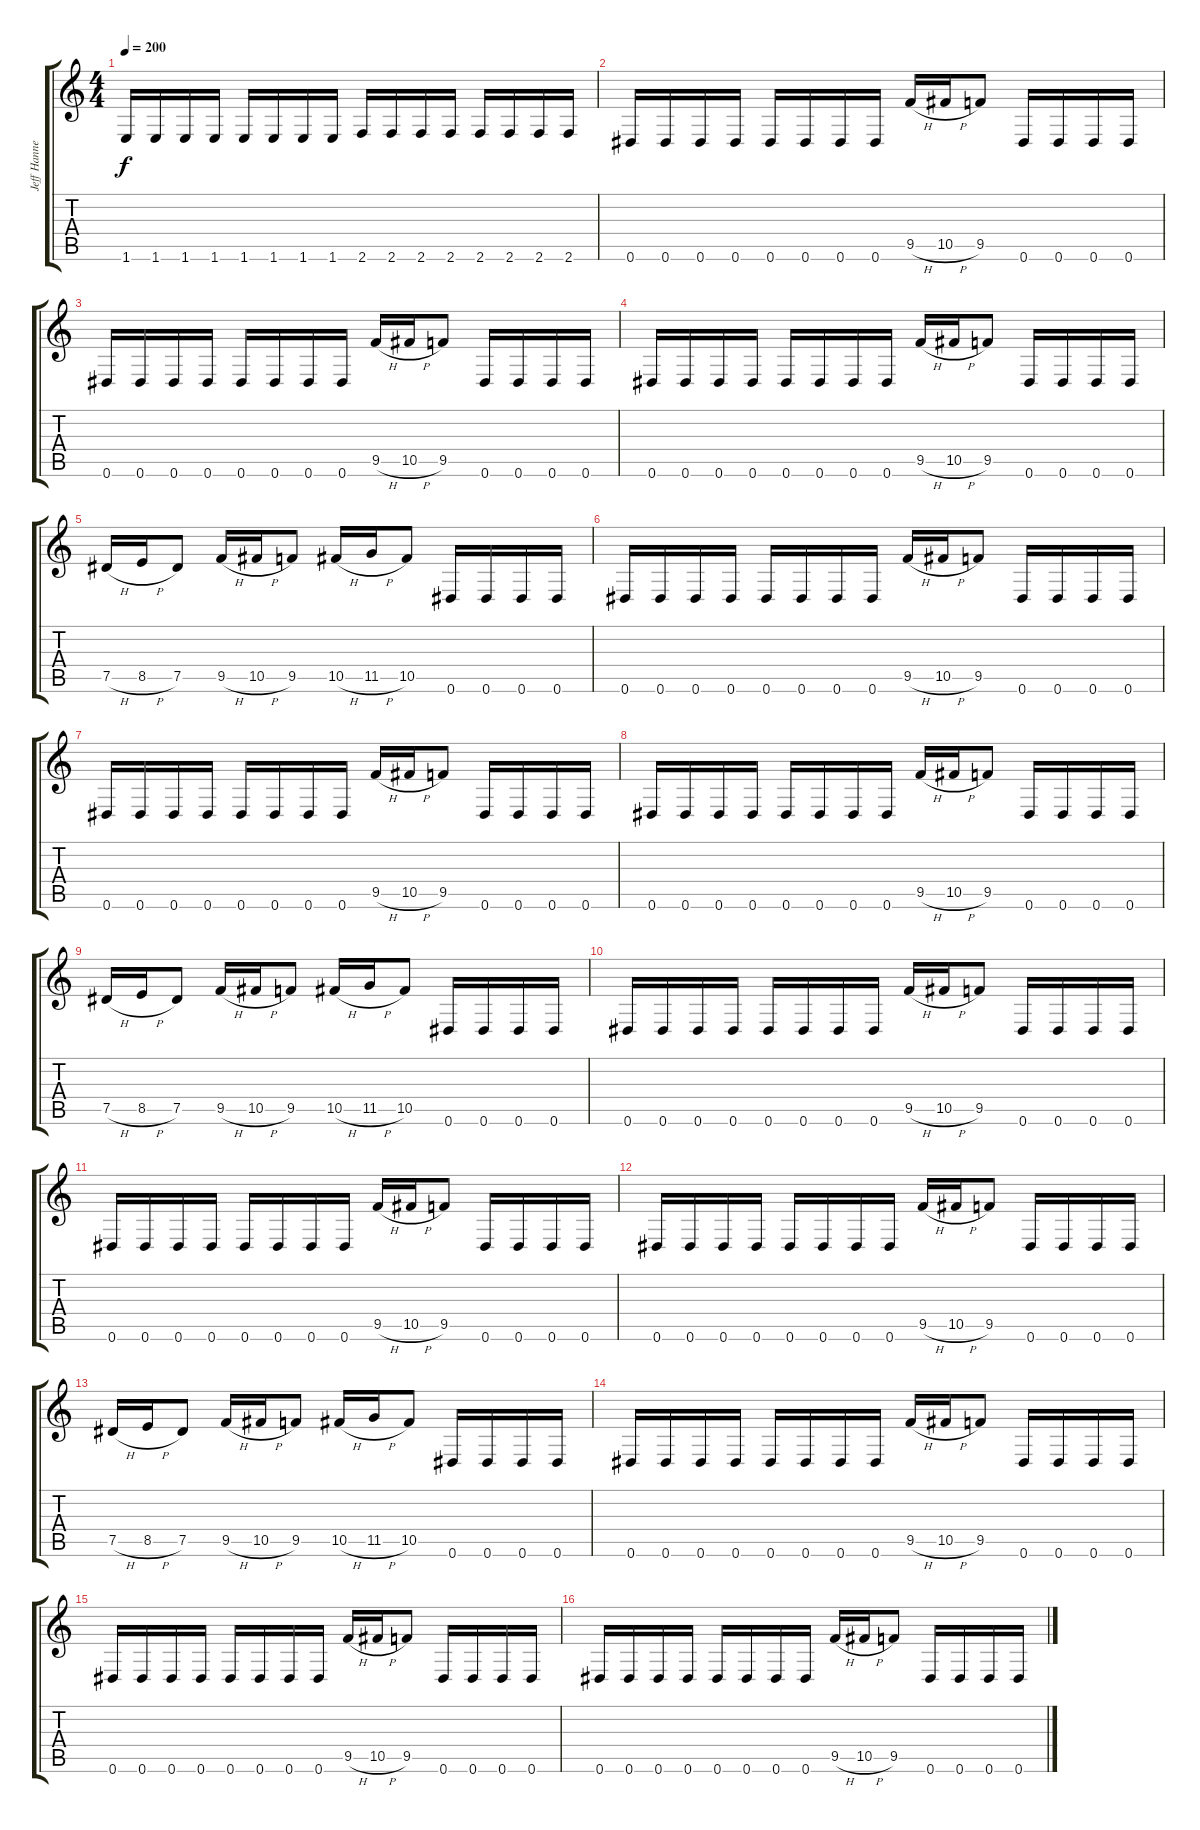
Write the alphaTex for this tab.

\track ("Jeff Hanneman" "Jeff Hanne") {instrument distortionguitar}
\staff {score tabs}
\tuning (Eb4 Bb3 Gb3 Db3 Ab2 Eb2) {hide}
\ts (4 4)
\tempo 200
\clef g2
\ks c
1.6.16{dy f} 1.6.16 1.6.16 1.6.16 1.6.16 1.6.16 1.6.16 1.6.16 2.6.16 2.6.16 2.6.16 2.6.16 2.6.16 2.6.16 2.6.16 2.6.16 |
0.6.16 0.6.16 0.6.16 0.6.16 0.6.16 0.6.16 0.6.16 0.6.16 9.5{h}.16 10.5{h}.16 9.5.8 0.6.16 0.6.16 0.6.16 0.6.16 |
0.6.16 0.6.16 0.6.16 0.6.16 0.6.16 0.6.16 0.6.16 0.6.16 9.5{h}.16 10.5{h}.16 9.5.8 0.6.16 0.6.16 0.6.16 0.6.16 |
0.6.16 0.6.16 0.6.16 0.6.16 0.6.16 0.6.16 0.6.16 0.6.16 9.5{h}.16 10.5{h}.16 9.5.8 0.6.16 0.6.16 0.6.16 0.6.16 |
7.5{h}.16 8.5{h}.16 7.5.8 9.5{h}.16 10.5{h}.16 9.5.8 10.5{h}.16 11.5{h}.16 10.5.8 0.6.16 0.6.16 0.6.16 0.6.16 |
0.6.16 0.6.16 0.6.16 0.6.16 0.6.16 0.6.16 0.6.16 0.6.16 9.5{h}.16 10.5{h}.16 9.5.8 0.6.16 0.6.16 0.6.16 0.6.16 |
0.6.16 0.6.16 0.6.16 0.6.16 0.6.16 0.6.16 0.6.16 0.6.16 9.5{h}.16 10.5{h}.16 9.5.8 0.6.16 0.6.16 0.6.16 0.6.16 |
0.6.16 0.6.16 0.6.16 0.6.16 0.6.16 0.6.16 0.6.16 0.6.16 9.5{h}.16 10.5{h}.16 9.5.8 0.6.16 0.6.16 0.6.16 0.6.16 |
7.5{h}.16 8.5{h}.16 7.5.8 9.5{h}.16 10.5{h}.16 9.5.8 10.5{h}.16 11.5{h}.16 10.5.8 0.6.16 0.6.16 0.6.16 0.6.16 |
0.6.16 0.6.16 0.6.16 0.6.16 0.6.16 0.6.16 0.6.16 0.6.16 9.5{h}.16 10.5{h}.16 9.5.8 0.6.16 0.6.16 0.6.16 0.6.16 |
0.6.16 0.6.16 0.6.16 0.6.16 0.6.16 0.6.16 0.6.16 0.6.16 9.5{h}.16 10.5{h}.16 9.5.8 0.6.16 0.6.16 0.6.16 0.6.16 |
0.6.16 0.6.16 0.6.16 0.6.16 0.6.16 0.6.16 0.6.16 0.6.16 9.5{h}.16 10.5{h}.16 9.5.8 0.6.16 0.6.16 0.6.16 0.6.16 |
7.5{h}.16 8.5{h}.16 7.5.8 9.5{h}.16 10.5{h}.16 9.5.8 10.5{h}.16 11.5{h}.16 10.5.8 0.6.16 0.6.16 0.6.16 0.6.16 |
0.6.16 0.6.16 0.6.16 0.6.16 0.6.16 0.6.16 0.6.16 0.6.16 9.5{h}.16 10.5{h}.16 9.5.8 0.6.16 0.6.16 0.6.16 0.6.16 |
0.6.16 0.6.16 0.6.16 0.6.16 0.6.16 0.6.16 0.6.16 0.6.16 9.5{h}.16 10.5{h}.16 9.5.8 0.6.16 0.6.16 0.6.16 0.6.16 |
0.6.16 0.6.16 0.6.16 0.6.16 0.6.16 0.6.16 0.6.16 0.6.16 9.5{h}.16 10.5{h}.16 9.5.8 0.6.16 0.6.16 0.6.16 0.6.16
